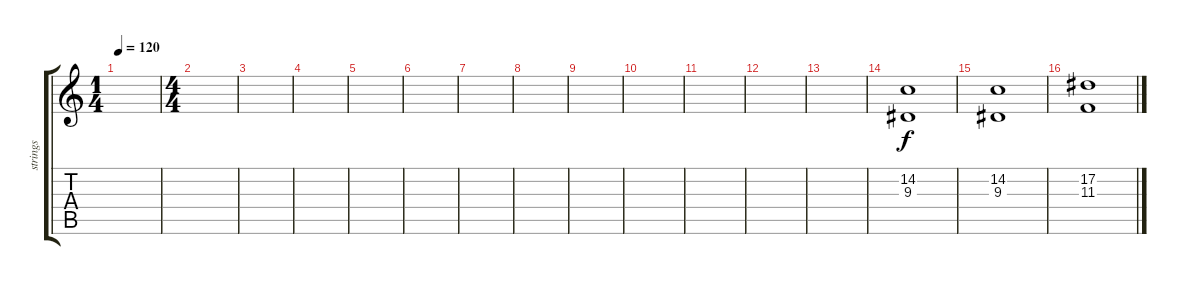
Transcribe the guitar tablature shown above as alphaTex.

\track ("strings" "strings") {instrument stringensemble2}
\staff {score tabs}
\tuning (Eb4 Bb3 Gb3 Db3 Ab2 Eb2) {hide}
\ts (1 4)
\tempo 120
\clef g2
\ks c
|
\ts (4 4)
|
|
|
|
|
|
|
|
|
|
|
|
(14.2 9.3).1 |
(14.2 9.3).1 |
(17.2 11.3).1
